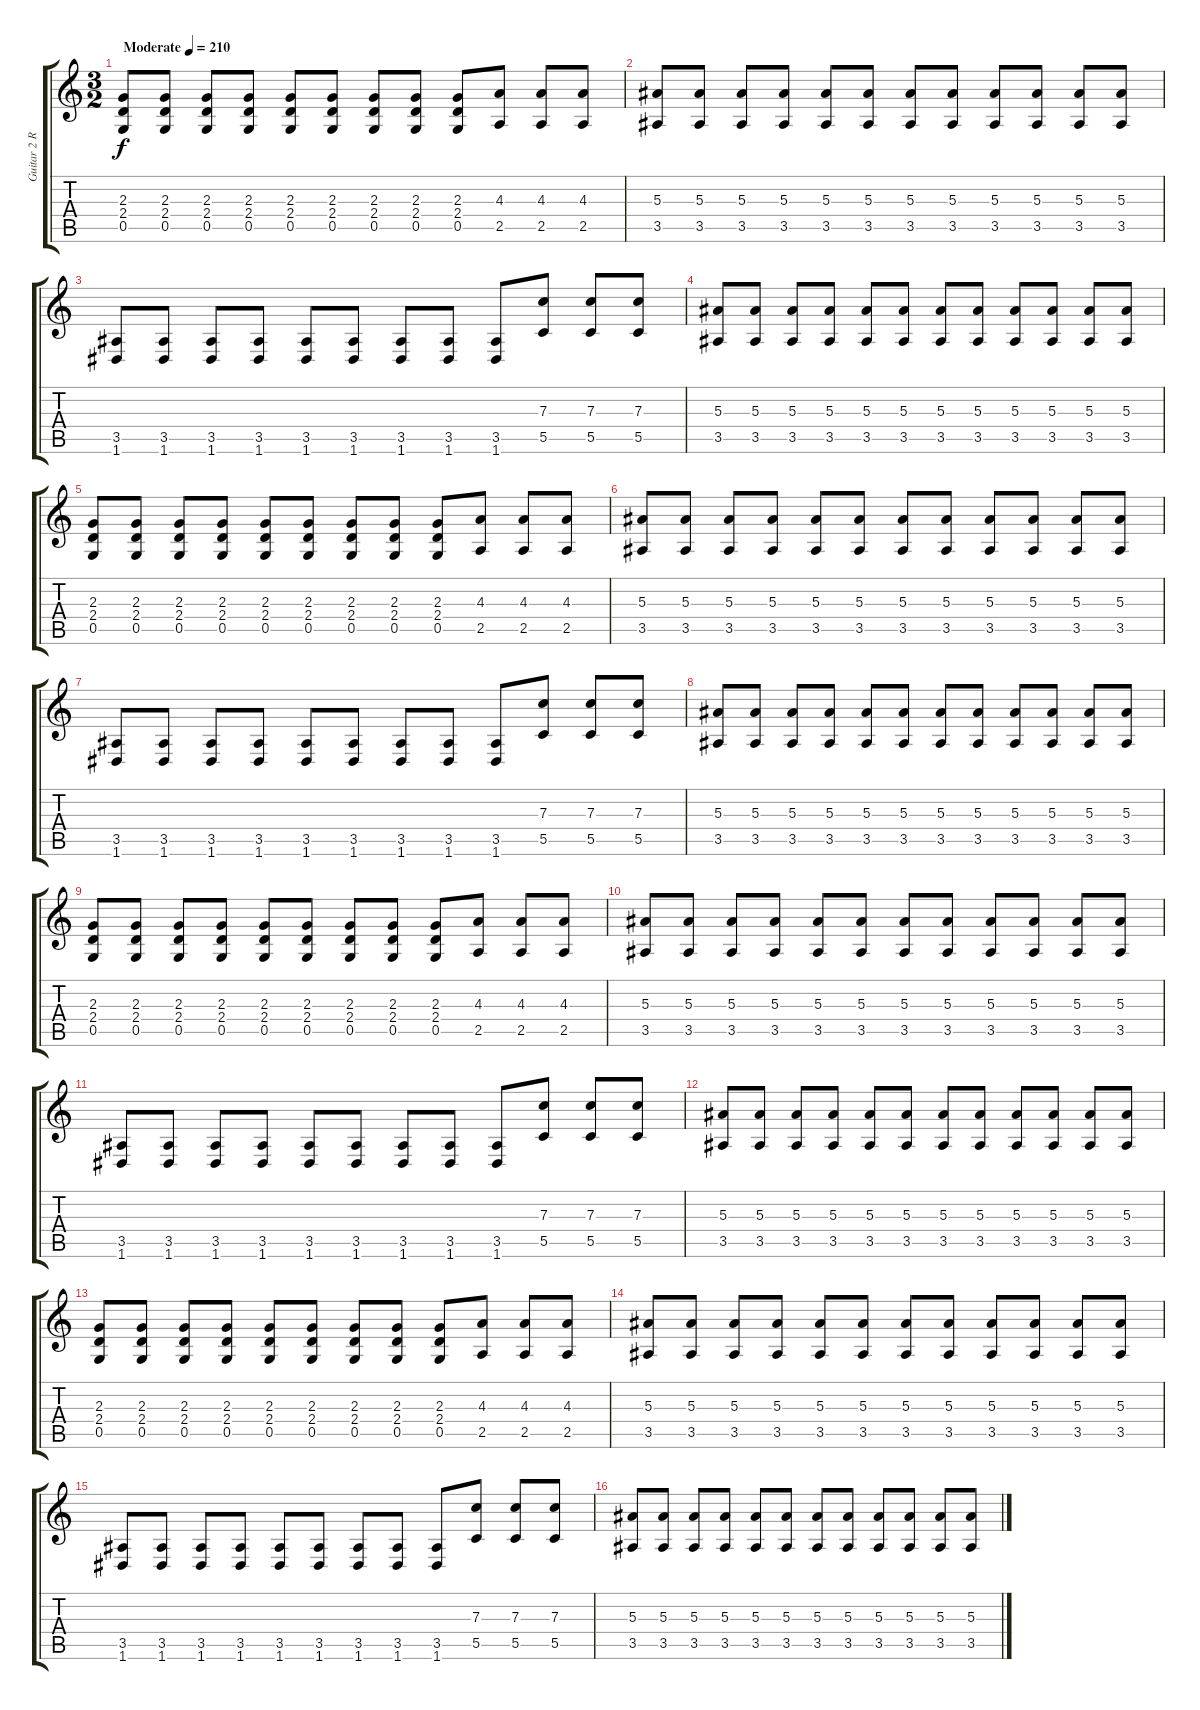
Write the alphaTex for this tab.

\track ("Guitar 2 Rhythm" "Guitar 2 R") {instrument distortionguitar}
\staff {score tabs}
\tuning (D4 A3 F3 C3 G2 D2) {hide}
\ts (3 2)
\tempo (210 "Moderate")
\clef g2
\ks c
(2.3 2.4 0.5).8{dy f instrument distortionguitar} (2.3 2.4 0.5).8 (2.3 2.4 0.5).8 (2.3 2.4 0.5).8 (2.3 2.4 0.5).8 (2.3 2.4 0.5).8 (2.3 2.4 0.5).8 (2.3 2.4 0.5).8 (2.3 2.4 0.5).8 (4.3 2.5).8 (4.3 2.5).8 (4.3 2.5).8 |
(5.3 3.5).8 (5.3 3.5).8 (5.3 3.5).8 (5.3 3.5).8 (5.3 3.5).8 (5.3 3.5).8 (5.3 3.5).8 (5.3 3.5).8 (5.3 3.5).8 (5.3 3.5).8 (5.3 3.5).8 (5.3 3.5).8 |
(3.5 1.6).8 (3.5 1.6).8 (3.5 1.6).8 (3.5 1.6).8 (3.5 1.6).8 (3.5 1.6).8 (3.5 1.6).8 (3.5 1.6).8 (3.5 1.6).8 (7.3 5.5).8 (7.3 5.5).8 (7.3 5.5).8 |
(5.3 3.5).8 (5.3 3.5).8 (5.3 3.5).8 (5.3 3.5).8 (5.3 3.5).8 (5.3 3.5).8 (5.3 3.5).8 (5.3 3.5).8 (5.3 3.5).8 (5.3 3.5).8 (5.3 3.5).8 (5.3 3.5).8 |
(2.3 2.4 0.5).8 (2.3 2.4 0.5).8 (2.3 2.4 0.5).8 (2.3 2.4 0.5).8 (2.3 2.4 0.5).8 (2.3 2.4 0.5).8 (2.3 2.4 0.5).8 (2.3 2.4 0.5).8 (2.3 2.4 0.5).8 (4.3 2.5).8 (4.3 2.5).8 (4.3 2.5).8 |
(5.3 3.5).8 (5.3 3.5).8 (5.3 3.5).8 (5.3 3.5).8 (5.3 3.5).8 (5.3 3.5).8 (5.3 3.5).8 (5.3 3.5).8 (5.3 3.5).8 (5.3 3.5).8 (5.3 3.5).8 (5.3 3.5).8 |
(3.5 1.6).8 (3.5 1.6).8 (3.5 1.6).8 (3.5 1.6).8 (3.5 1.6).8 (3.5 1.6).8 (3.5 1.6).8 (3.5 1.6).8 (3.5 1.6).8 (7.3 5.5).8 (7.3 5.5).8 (7.3 5.5).8 |
(5.3 3.5).8 (5.3 3.5).8 (5.3 3.5).8 (5.3 3.5).8 (5.3 3.5).8 (5.3 3.5).8 (5.3 3.5).8 (5.3 3.5).8 (5.3 3.5).8 (5.3 3.5).8 (5.3 3.5).8 (5.3 3.5).8 |
(2.3 2.4 0.5).8 (2.3 2.4 0.5).8 (2.3 2.4 0.5).8 (2.3 2.4 0.5).8 (2.3 2.4 0.5).8 (2.3 2.4 0.5).8 (2.3 2.4 0.5).8 (2.3 2.4 0.5).8 (2.3 2.4 0.5).8 (4.3 2.5).8 (4.3 2.5).8 (4.3 2.5).8 |
(5.3 3.5).8 (5.3 3.5).8 (5.3 3.5).8 (5.3 3.5).8 (5.3 3.5).8 (5.3 3.5).8 (5.3 3.5).8 (5.3 3.5).8 (5.3 3.5).8 (5.3 3.5).8 (5.3 3.5).8 (5.3 3.5).8 |
(3.5 1.6).8 (3.5 1.6).8 (3.5 1.6).8 (3.5 1.6).8 (3.5 1.6).8 (3.5 1.6).8 (3.5 1.6).8 (3.5 1.6).8 (3.5 1.6).8 (7.3 5.5).8 (7.3 5.5).8 (7.3 5.5).8 |
(5.3 3.5).8 (5.3 3.5).8 (5.3 3.5).8 (5.3 3.5).8 (5.3 3.5).8 (5.3 3.5).8 (5.3 3.5).8 (5.3 3.5).8 (5.3 3.5).8 (5.3 3.5).8 (5.3 3.5).8 (5.3 3.5).8 |
(2.3 2.4 0.5).8 (2.3 2.4 0.5).8 (2.3 2.4 0.5).8 (2.3 2.4 0.5).8 (2.3 2.4 0.5).8 (2.3 2.4 0.5).8 (2.3 2.4 0.5).8 (2.3 2.4 0.5).8 (2.3 2.4 0.5).8 (4.3 2.5).8 (4.3 2.5).8 (4.3 2.5).8 |
(5.3 3.5).8 (5.3 3.5).8 (5.3 3.5).8 (5.3 3.5).8 (5.3 3.5).8 (5.3 3.5).8 (5.3 3.5).8 (5.3 3.5).8 (5.3 3.5).8 (5.3 3.5).8 (5.3 3.5).8 (5.3 3.5).8 |
(3.5 1.6).8 (3.5 1.6).8 (3.5 1.6).8 (3.5 1.6).8 (3.5 1.6).8 (3.5 1.6).8 (3.5 1.6).8 (3.5 1.6).8 (3.5 1.6).8 (7.3 5.5).8 (7.3 5.5).8 (7.3 5.5).8 |
(5.3 3.5).8 (5.3 3.5).8 (5.3 3.5).8 (5.3 3.5).8 (5.3 3.5).8 (5.3 3.5).8 (5.3 3.5).8 (5.3 3.5).8 (5.3 3.5).8 (5.3 3.5).8 (5.3 3.5).8 (5.3 3.5).8
